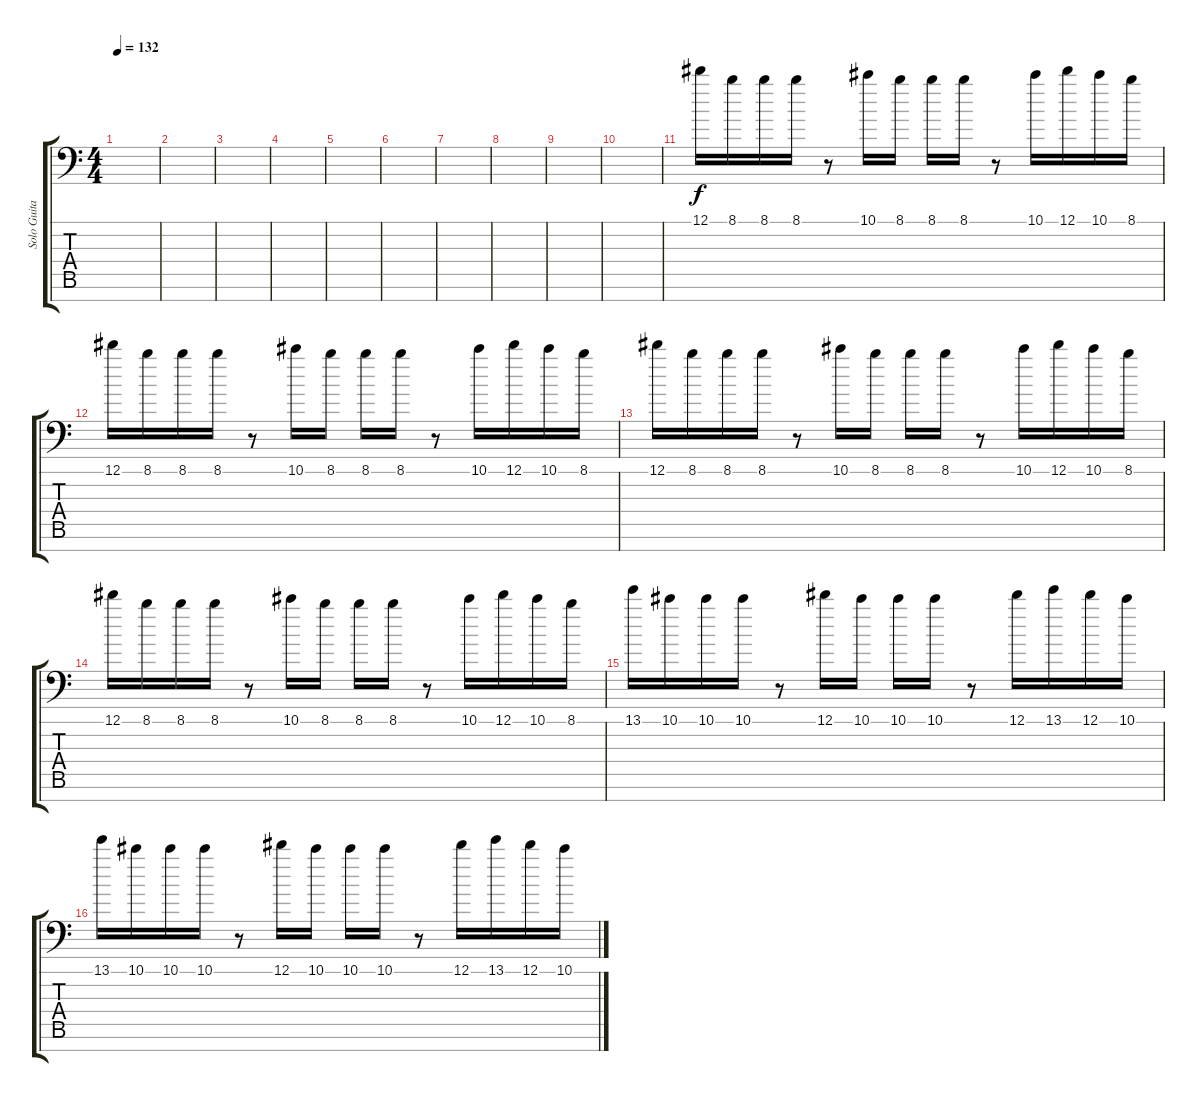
\track ("Solo Guitar 2" "Solo Guita") {mute instrument overdrivenguitar}
\staff {score tabs}
\tuning (Eb4 Bb3 Gb3 Db3 Ab2 Eb2 Bb1) {hide}
\ts (4 4)
\tempo 132
\clef f4
\ks c
|
|
|
|
|
|
|
|
|
|
12.1.16 8.1.16 8.1.16 8.1.16 r.8 10.1.16 8.1.16 8.1.16 8.1.16 r.8 10.1.16 12.1.16 10.1.16 8.1.16 |
12.1.16 8.1.16 8.1.16 8.1.16 r.8 10.1.16 8.1.16 8.1.16 8.1.16 r.8 10.1.16 12.1.16 10.1.16 8.1.16 |
12.1.16 8.1.16 8.1.16 8.1.16 r.8 10.1.16 8.1.16 8.1.16 8.1.16 r.8 10.1.16 12.1.16 10.1.16 8.1.16 |
12.1.16 8.1.16 8.1.16 8.1.16 r.8 10.1.16 8.1.16 8.1.16 8.1.16 r.8 10.1.16 12.1.16 10.1.16 8.1.16 |
13.1.16 10.1.16 10.1.16 10.1.16 r.8 12.1.16 10.1.16 10.1.16 10.1.16 r.8 12.1.16 13.1.16 12.1.16 10.1.16 |
13.1.16 10.1.16 10.1.16 10.1.16 r.8 12.1.16 10.1.16 10.1.16 10.1.16 r.8 12.1.16 13.1.16 12.1.16 10.1.16
